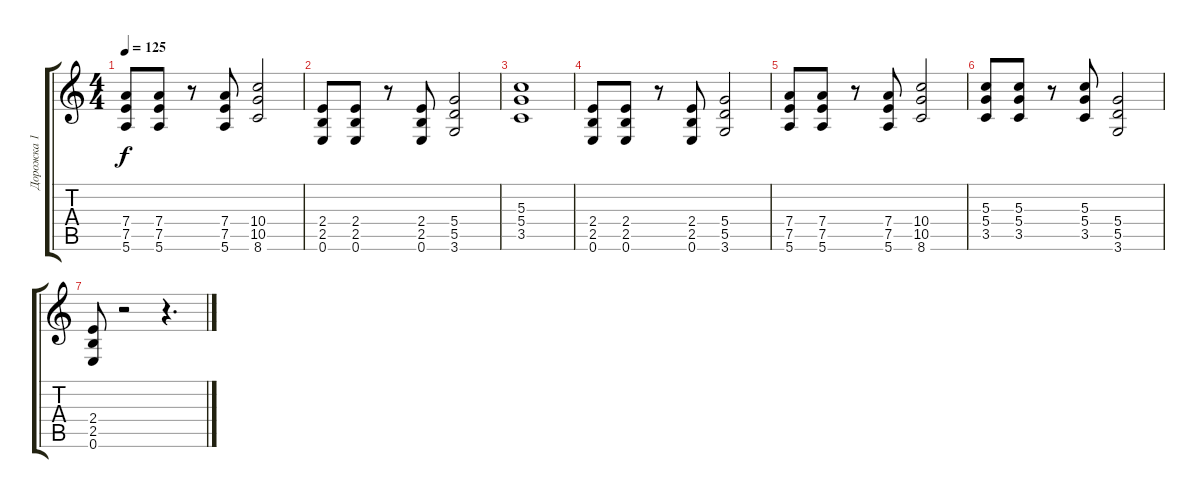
\track ("Дорожка 1" "Дорожка 1") {instrument distortionguitar}
\staff {score tabs}
\tuning (E4 B3 G3 D3 A2 E2) {hide}
\ts (4 4)
\tempo 125
\clef g2
\ks c
(7.4 7.5 5.6).8{dy f} (7.4 7.5 5.6).8 r.8 (7.4 7.5 5.6).8 (10.4 10.5 8.6).2 |
(2.4 2.5 0.6).8 (2.4 2.5 0.6).8 r.8 (2.4 2.5 0.6).8 (5.4 5.5 3.6).2 |
(5.3 5.4 3.5).1 |
(2.4 2.5 0.6).8 (2.4 2.5 0.6).8 r.8 (2.4 2.5 0.6).8 (5.4 5.5 3.6).2 |
(7.4 7.5 5.6).8 (7.4 7.5 5.6).8 r.8 (7.4 7.5 5.6).8 (10.4 10.5 8.6).2 |
(5.3 5.4 3.5).8 (5.3 5.4 3.5).8 r.8 (5.3 5.4 3.5).8 (5.4 5.5 3.6).2 |
(2.4 2.5 0.6).8 r.2 r.4{d}
